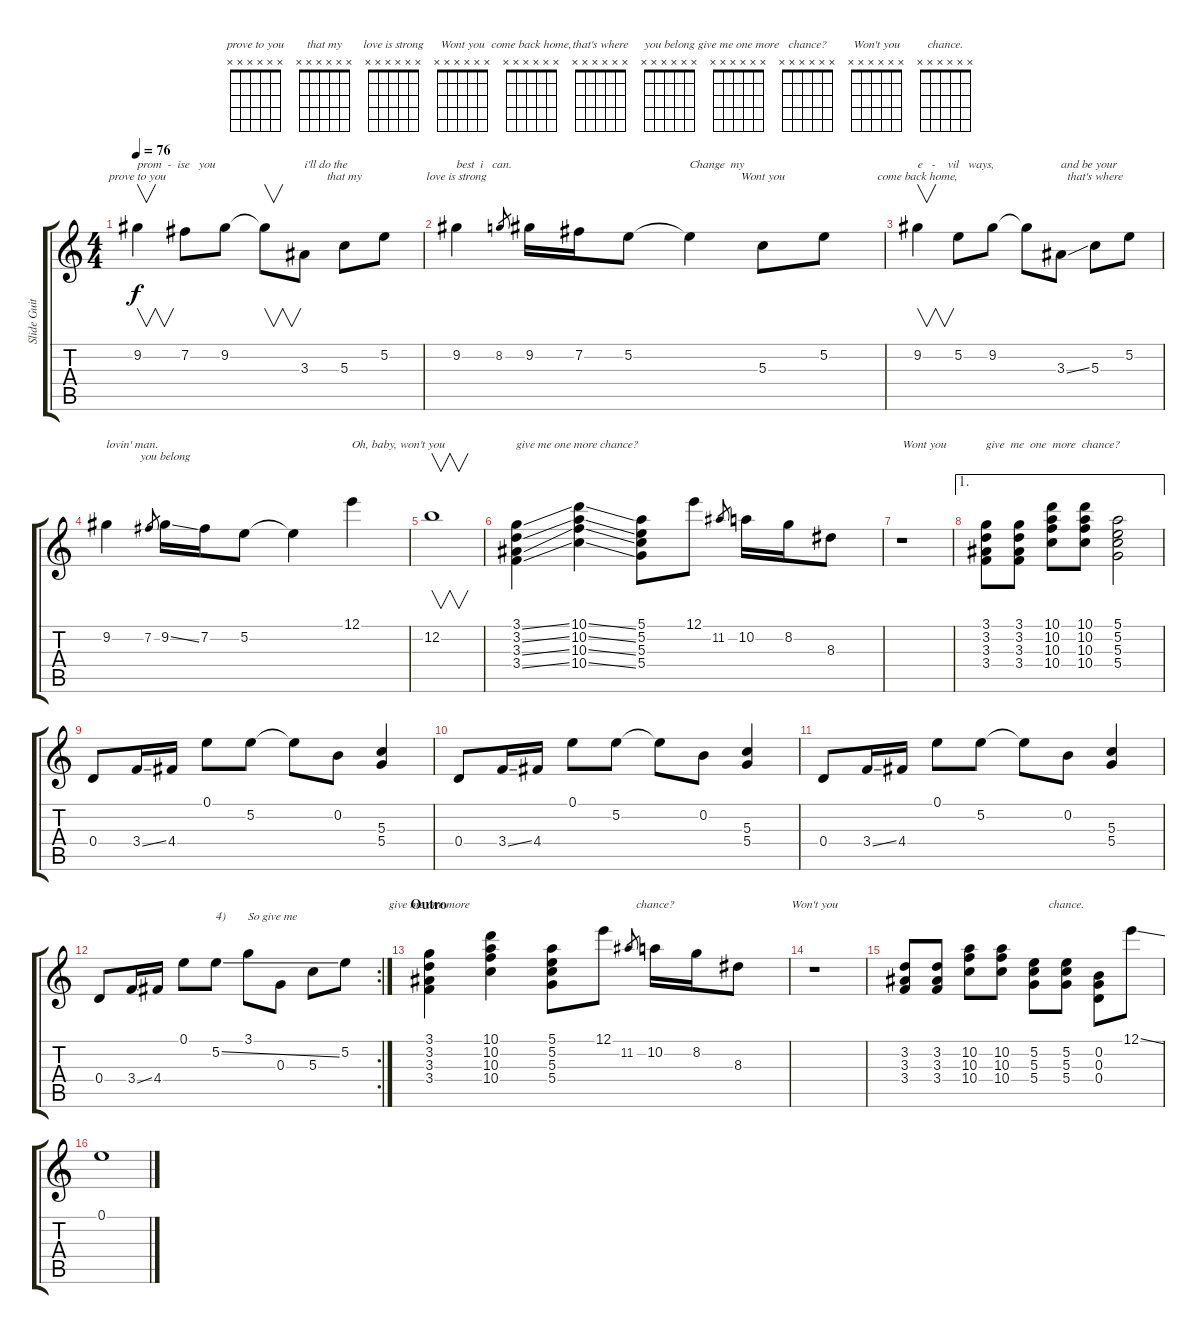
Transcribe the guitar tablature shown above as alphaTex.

\track ("Slide Guitar 1 (Lead)" "Slide Guit") {instrument acousticguitarsteel}
\staff {score tabs}
\tuning (E4 B3 G3 D3 A2 E2) {hide}
\chord ("prove to you" x x x x x x) {firstfret 0}
\chord ("that my" x x x x x x) {firstfret 0}
\chord ("love is strong" x x x x x x) {firstfret 0}
\chord ("Wont you" x x x x x x) {firstfret 0}
\chord ("come back home," x x x x x x) {firstfret 0}
\chord ("that's where" x x x x x x) {firstfret 0}
\chord ("you belong" x x x x x x) {firstfret 0}
\chord ("give me one more" x x x x x x) {firstfret 0}
\chord ("chance?" x x x x x x) {firstfret 0}
\chord ("Won't you" x x x x x x) {firstfret 0}
\chord ("chance." x x x x x x) {firstfret 0}
\ts (4 4)
\tempo 76
\clef g2
\ks c
9.2.4{v ch "prove to you" txt "prom  -  ise   you" dy f} 7.2.8 9.2.8 9.2{t}.8{v} 3.3.8{txt "i'll do the"} 5.3.8{ch "that my"} 5.2.8 |
9.2.4{ch "love is strong" txt "best  i   can."} 8.2.8{gr} 9.2.16 7.2.16 5.2.8 5.2{t}.4{txt "Change  my"} 5.3.8{ch "Wont you"} 5.2.8 |
9.2.4{v ch "come back home," txt "e   -    vil   ways,"} 5.2.8 9.2.8 9.2{t}.8 3.3{ss}.8{txt "and be your"} 5.3.8{ch "that's where"} 5.2.8 |
9.2.4{txt "lovin' man."} 7.2.8{gr} 9.2{ss}.16{ch "you belong"} 7.2.16 5.2.8 5.2{t}.4 12.1.4{txt "Oh, baby, won't you"} |
12.2.1{v} |
(3.1{ss} 3.2{ss} 3.3{ss} 3.4{ss}).4{txt "give me one more chance?"} (10.1{ss} 10.2{ss} 10.3{ss} 10.4{ss}).4 (5.1 5.2 5.3 5.4).8 12.1.8 11.2.8{gr} 10.2.16 8.2.16 8.3.8 |
r.1{txt "Wont you"} |
\ae 1
(3.1 3.2 3.3 3.4).8{txt "give  me  one  more  chance?"} (3.1 3.2 3.3 3.4).8 (10.1 10.2 10.3 10.4).8 (10.1 10.2 10.3 10.4).8 (5.1 5.2 5.3 5.4).2 |
0.4.8 3.4{ss}.16 4.4.16 0.1.8 5.2.8 5.2{t}.8 0.2.8 (5.3 5.4).4 |
0.4.8 3.4{ss}.16 4.4.16 0.1.8 5.2.8 5.2{t}.8 0.2.8 (5.3 5.4).4 |
0.4.8 3.4{ss}.16 4.4.16 0.1.8 5.2.8 5.2{t}.8 0.2.8 (5.3 5.4).4 |
\rc 2
0.4.8 3.4{ss}.16 4.4.16 0.1.8 5.2{ss}.8{txt "4)"} 3.1.8{txt "So give me "} 0.3.8 5.3.8 5.2.8 |
\section ("" "Outro")
(3.1 3.2 3.3 3.4).4{ch "give me one more"} (10.1 10.2 10.3 10.4).4 (5.1 5.2 5.3 5.4).8 12.1.8 11.2.8{gr} 10.2.16{ch "chance?"} 8.2.16 8.3.8 |
r.1{ch "Won't you"} |
(3.2 3.3 3.4).8 (3.2 3.3 3.4).8 (10.2 10.3 10.4).8 (10.2 10.3 10.4).8 (5.2 5.3 5.4).8 (5.2 5.3 5.4).8{ch "chance."} (0.2 0.3 0.4).8 12.1{ss}.8 |
0.1.1
